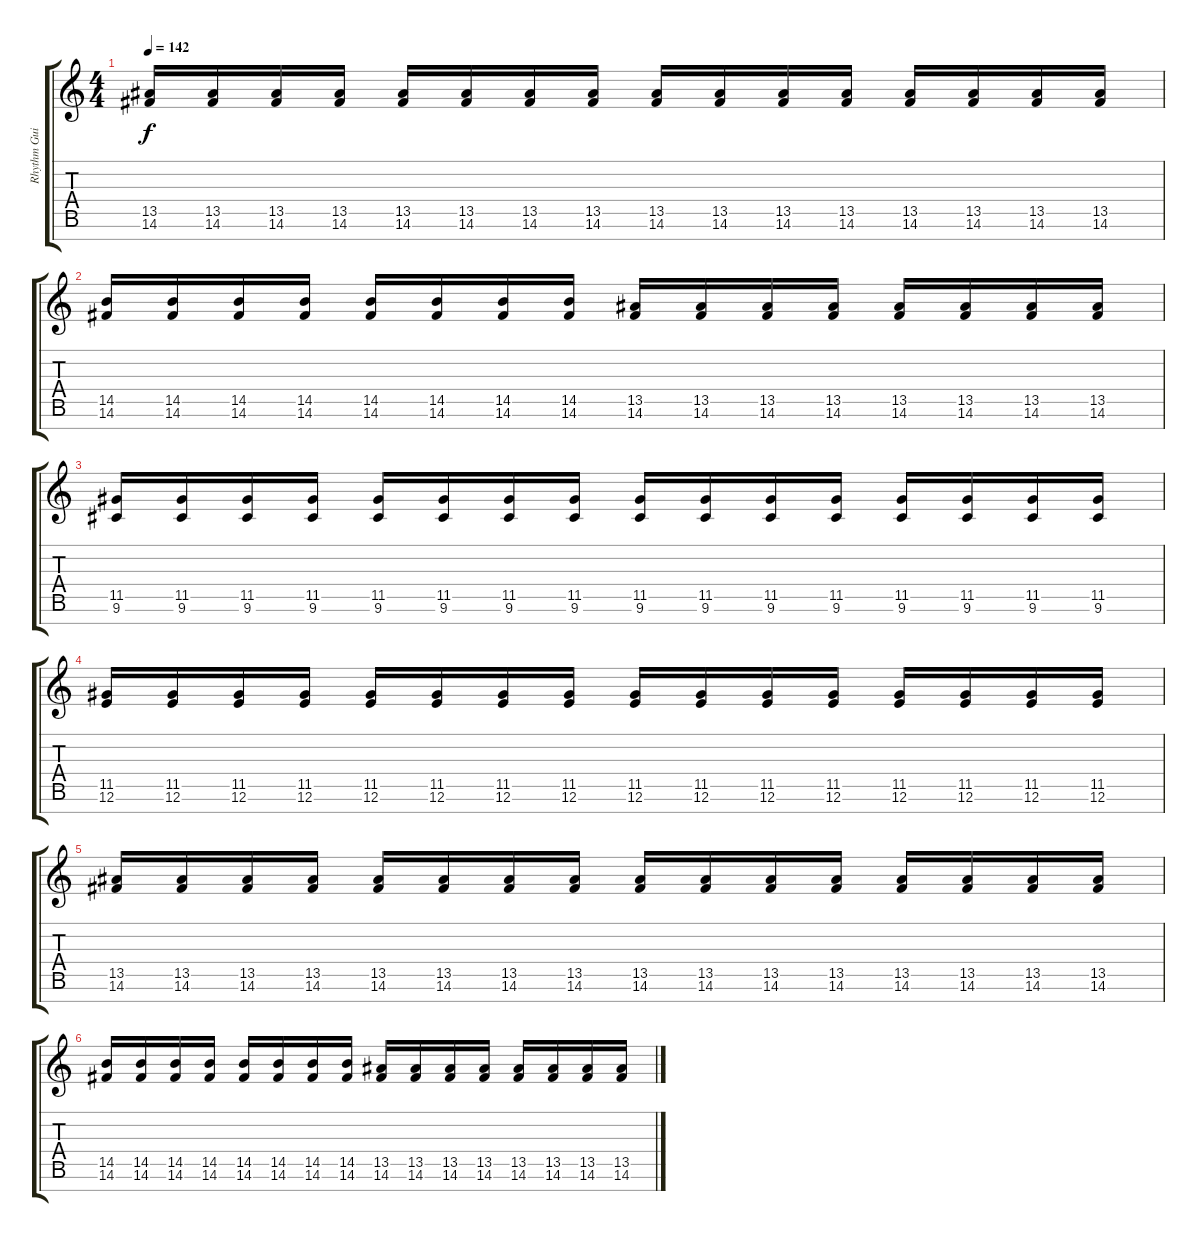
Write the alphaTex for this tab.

\track ("Rhythm Guitar 2" "Rhythm Gui") {instrument overdrivenguitar}
\staff {score tabs}
\tuning (E4 B3 G3 D3 A2 E2 B1) {hide}
\ts (4 4)
\tempo 142
\clef g2
\ks c
(13.5 14.6).16{dy f} (13.5 14.6).16 (13.5 14.6).16 (13.5 14.6).16 (13.5 14.6).16 (13.5 14.6).16 (13.5 14.6).16 (13.5 14.6).16 (13.5 14.6).16 (13.5 14.6).16 (13.5 14.6).16 (13.5 14.6).16 (13.5 14.6).16 (13.5 14.6).16 (13.5 14.6).16 (13.5 14.6).16 |
(14.5 14.6).16 (14.5 14.6).16 (14.5 14.6).16 (14.5 14.6).16 (14.5 14.6).16 (14.5 14.6).16 (14.5 14.6).16 (14.5 14.6).16 (13.5 14.6).16 (13.5 14.6).16 (13.5 14.6).16 (13.5 14.6).16 (13.5 14.6).16 (13.5 14.6).16 (13.5 14.6).16 (13.5 14.6).16 |
(11.5 9.6).16 (11.5 9.6).16 (11.5 9.6).16 (11.5 9.6).16 (11.5 9.6).16 (11.5 9.6).16 (11.5 9.6).16 (11.5 9.6).16 (11.5 9.6).16 (11.5 9.6).16 (11.5 9.6).16 (11.5 9.6).16 (11.5 9.6).16 (11.5 9.6).16 (11.5 9.6).16 (11.5 9.6).16 |
(11.5 12.6).16 (11.5 12.6).16 (11.5 12.6).16 (11.5 12.6).16 (11.5 12.6).16 (11.5 12.6).16 (11.5 12.6).16 (11.5 12.6).16 (11.5 12.6).16 (11.5 12.6).16 (11.5 12.6).16 (11.5 12.6).16 (11.5 12.6).16 (11.5 12.6).16 (11.5 12.6).16 (11.5 12.6).16 |
(13.5 14.6).16 (13.5 14.6).16 (13.5 14.6).16 (13.5 14.6).16 (13.5 14.6).16 (13.5 14.6).16 (13.5 14.6).16 (13.5 14.6).16 (13.5 14.6).16 (13.5 14.6).16 (13.5 14.6).16 (13.5 14.6).16 (13.5 14.6).16 (13.5 14.6).16 (13.5 14.6).16 (13.5 14.6).16 |
(14.5 14.6).16 (14.5 14.6).16 (14.5 14.6).16 (14.5 14.6).16 (14.5 14.6).16 (14.5 14.6).16 (14.5 14.6).16 (14.5 14.6).16 (13.5 14.6).16 (13.5 14.6).16 (13.5 14.6).16 (13.5 14.6).16 (13.5 14.6).16 (13.5 14.6).16 (13.5 14.6).16 (13.5 14.6).16
